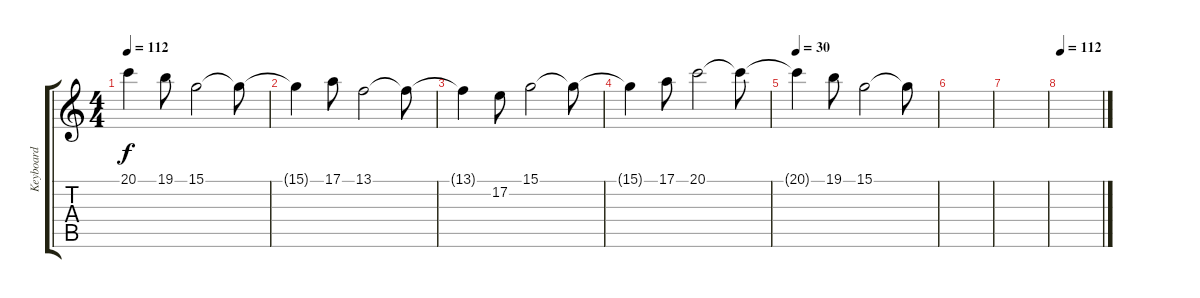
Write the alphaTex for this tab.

\track ("Keyboard" "Keyboard") {instrument vibraphone}
\staff {score tabs}
\tuning (E4 B3 G3 D3 A2 E2) {hide}
\ts (4 4)
\tempo 112
\clef g2
\ks c
20.1{t}.4{dy f} 19.1.8 15.1.2 15.1{t}.8 |
15.1{t}.4 17.1.8 13.1.2 13.1{t}.8 |
13.1{t}.4 17.2.8 15.1.2 15.1{t}.8 |
15.1{t}.4 17.1.8 20.1.2 20.1{t}.8 |
\tempo 30
20.1{t}.4 19.1.8 15.1.2 15.1{t}.8 |
|
|
\tempo 112
